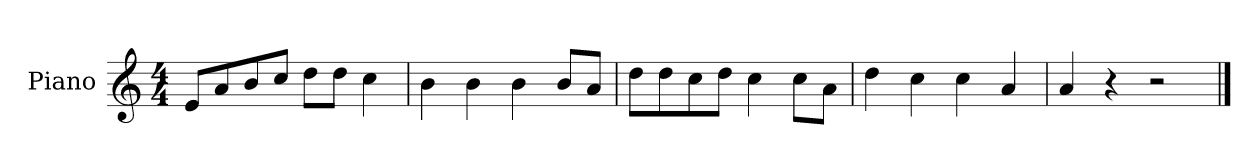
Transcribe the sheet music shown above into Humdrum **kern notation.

**kern
*part1
*staff1
*I"Piano
*I'P-no
*clefG2
*k[]
*M4/4
*MM90
=1
8e/L
8a/
8b/
8cc/J
8dd\L
8dd\J
4cc\
=2
4b\
4b\
4b\
8b/L
8a/J
=3
8dd\L
8dd\
8cc\
8dd\J
4cc\
8cc\L
8a\J
=4
4dd\
4cc\
4cc\
4a/
=5
4a/
4r
2r
==
*-
